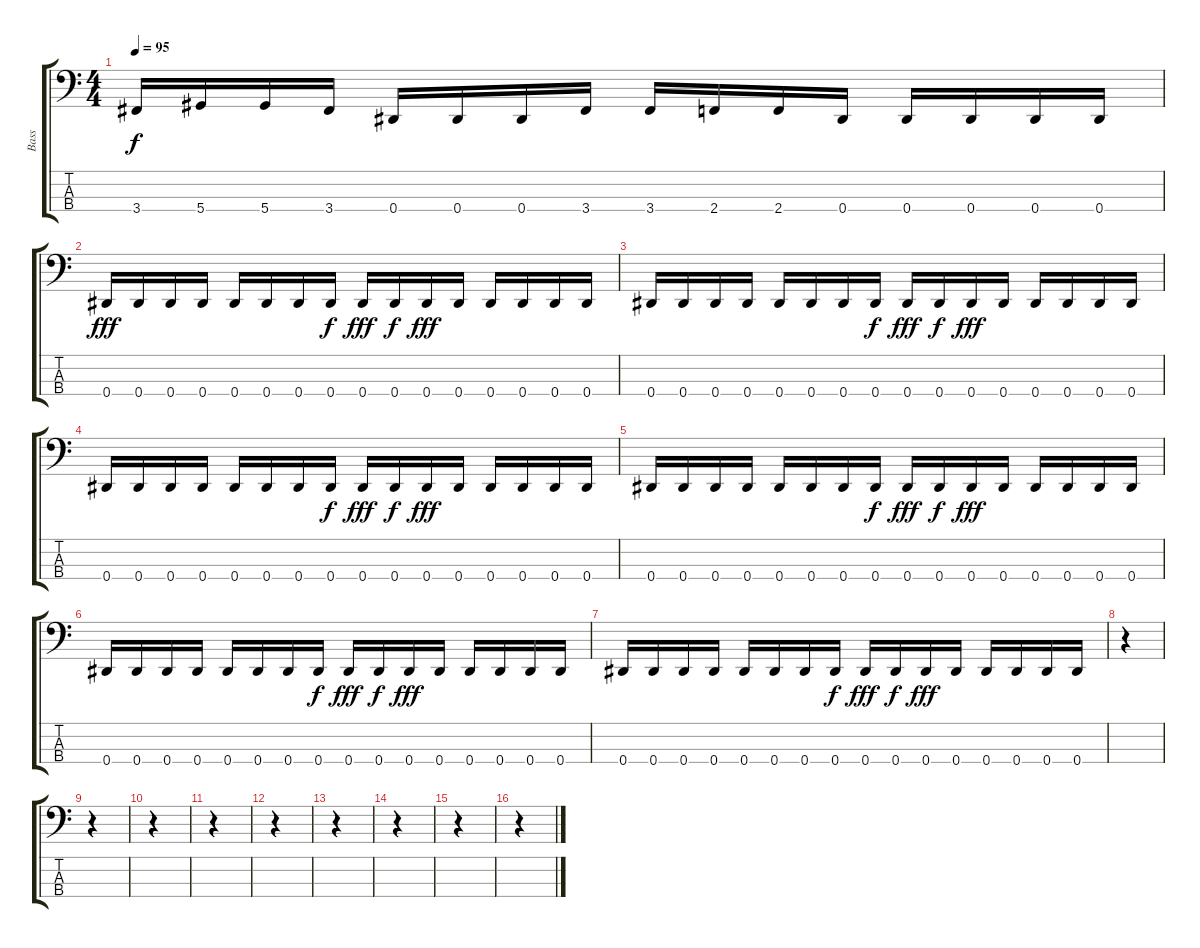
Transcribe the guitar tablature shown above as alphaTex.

\track ("Bass" "Bass") {instrument electricbasspick}
\staff {score tabs}
\tuning (Gb2 Db2 Ab1 Eb1) {hide}
\ts (4 4)
\tempo 95
\clef f4
\ks c
3.4.16{dy f} 5.4.16 5.4.16 3.4.16 0.4.16 0.4.16 0.4.16 3.4.16 3.4.16 2.4.16 2.4.16 0.4.16 0.4.16 0.4.16 0.4.16 0.4.16 |
0.4.16{dy fff} 0.4.16 0.4.16 0.4.16 0.4.16 0.4.16 0.4.16 0.4.16{dy f} 0.4.16{dy fff} 0.4.16{dy f} 0.4.16{dy fff} 0.4.16 0.4.16 0.4.16 0.4.16 0.4.16 |
0.4.16 0.4.16 0.4.16 0.4.16 0.4.16 0.4.16 0.4.16 0.4.16{dy f} 0.4.16{dy fff} 0.4.16{dy f} 0.4.16{dy fff} 0.4.16 0.4.16 0.4.16 0.4.16 0.4.16 |
0.4.16 0.4.16 0.4.16 0.4.16 0.4.16 0.4.16 0.4.16 0.4.16{dy f} 0.4.16{dy fff} 0.4.16{dy f} 0.4.16{dy fff} 0.4.16 0.4.16 0.4.16 0.4.16 0.4.16 |
0.4.16 0.4.16 0.4.16 0.4.16 0.4.16 0.4.16 0.4.16 0.4.16{dy f} 0.4.16{dy fff} 0.4.16{dy f} 0.4.16{dy fff} 0.4.16 0.4.16 0.4.16 0.4.16 0.4.16 |
0.4.16 0.4.16 0.4.16 0.4.16 0.4.16 0.4.16 0.4.16 0.4.16{dy f} 0.4.16{dy fff} 0.4.16{dy f} 0.4.16{dy fff} 0.4.16 0.4.16 0.4.16 0.4.16 0.4.16 |
0.4.16 0.4.16 0.4.16 0.4.16 0.4.16 0.4.16 0.4.16 0.4.16{dy f} 0.4.16{dy fff} 0.4.16{dy f} 0.4.16{dy fff} 0.4.16 0.4.16 0.4.16 0.4.16 0.4.16 |
r.4 |
r.4 |
r.4 |
r.4 |
r.4 |
r.4 |
r.4 |
r.4 |
r.4
